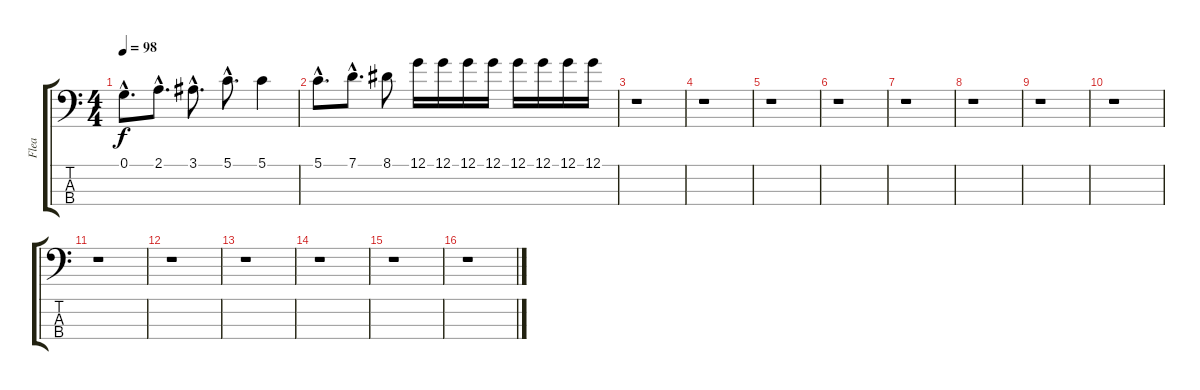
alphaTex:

\track ("Flea" "Flea") {instrument electricbassfinger}
\staff {score tabs}
\tuning (G2 D2 A1 E1) {hide}
\ts (4 4)
\tempo 98
\clef f4
\ks c
0.1{hac}.8{d dy f} 2.1{hac}.8{d} 3.1{hac}.8{d} 5.1{hac}.8{d} 5.1.4 |
5.1{hac}.8{d} 7.1{hac}.8{d} 8.1.8 12.1.16 12.1.16 12.1.16 12.1.16 12.1.16 12.1.16 12.1.16 12.1.16 |
r.1 |
r.1 |
r.1 |
r.1 |
r.1 |
r.1 |
r.1 |
r.1 |
r.1 |
r.1 |
r.1 |
r.1 |
r.1 |
r.1
